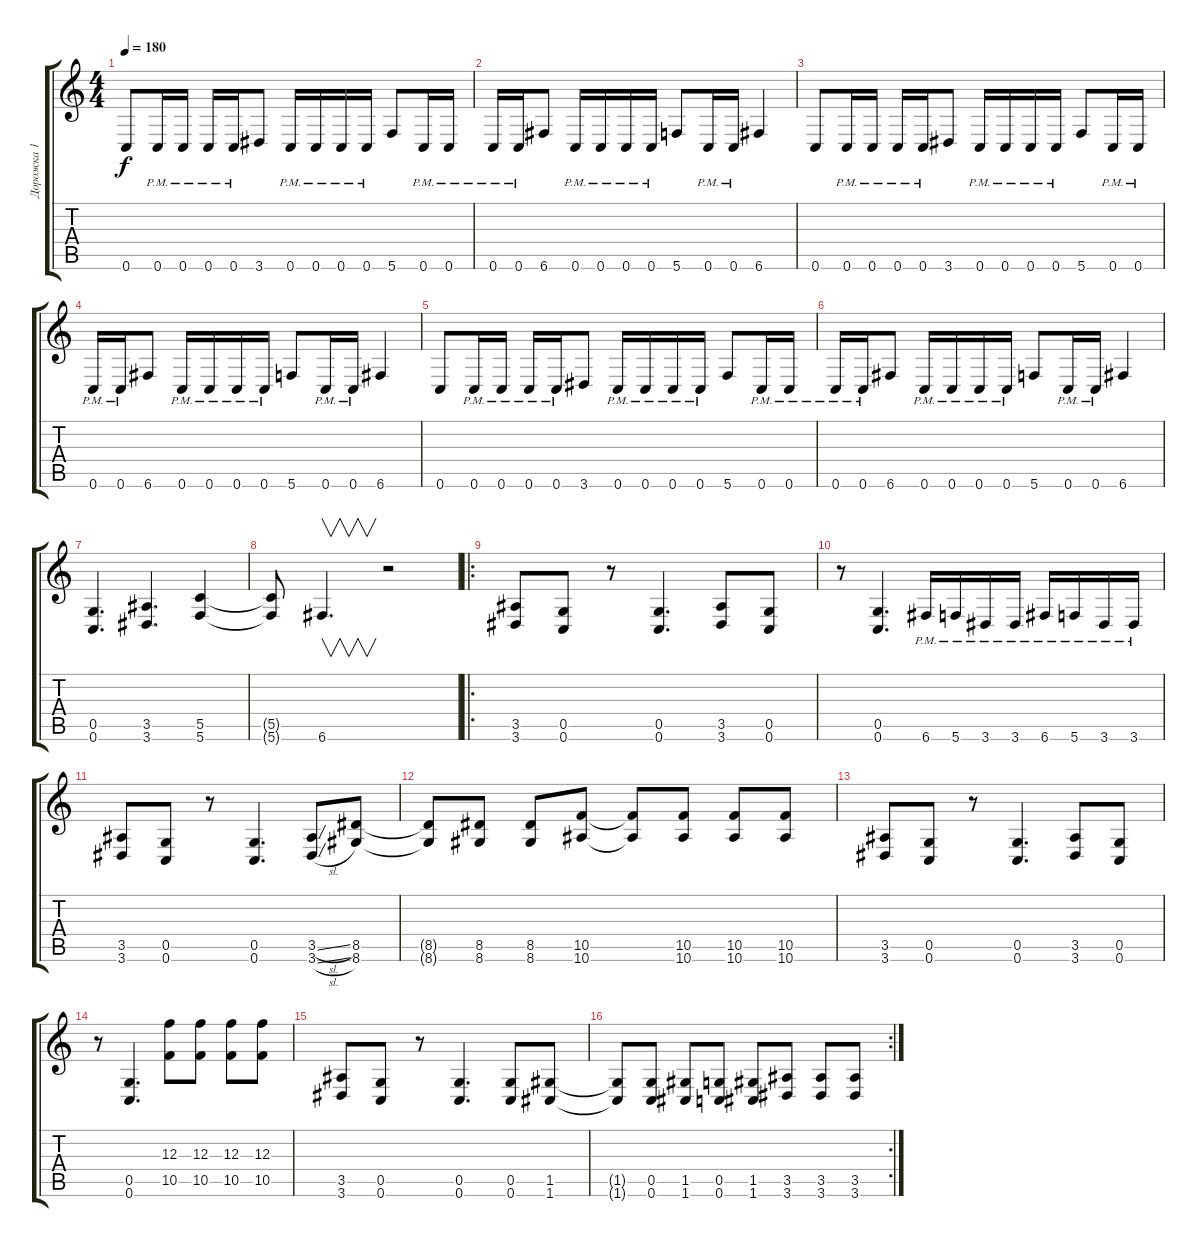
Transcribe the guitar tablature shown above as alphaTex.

\track ("Дорожка 1" "Дорожка 1") {instrument distortionguitar}
\staff {score tabs}
\tuning (D4 A3 F3 C3 G2 C2) {hide}
\ts (4 4)
\tempo 180
\clef g2
\ks c
0.6.8{dy f} 0.6{pm}.16 0.6{pm}.16 0.6{pm}.16 0.6{pm}.16 3.6.8 0.6{pm}.16 0.6{pm}.16 0.6{pm}.16 0.6{pm}.16 5.6.8 0.6{pm}.16 0.6{pm}.16 |
0.6{pm}.16 0.6{pm}.16 6.6.8 0.6{pm}.16 0.6{pm}.16 0.6{pm}.16 0.6{pm}.16 5.6.8 0.6{pm}.16 0.6{pm}.16 6.6.4 |
0.6.8 0.6{pm}.16 0.6{pm}.16 0.6{pm}.16 0.6{pm}.16 3.6.8 0.6{pm}.16 0.6{pm}.16 0.6{pm}.16 0.6{pm}.16 5.6.8 0.6{pm}.16 0.6{pm}.16 |
0.6{pm}.16 0.6{pm}.16 6.6.8 0.6{pm}.16 0.6{pm}.16 0.6{pm}.16 0.6{pm}.16 5.6.8 0.6{pm}.16 0.6{pm}.16 6.6.4 |
0.6.8 0.6{pm}.16 0.6{pm}.16 0.6{pm}.16 0.6{pm}.16 3.6.8 0.6{pm}.16 0.6{pm}.16 0.6{pm}.16 0.6{pm}.16 5.6.8 0.6{pm}.16 0.6{pm}.16 |
0.6{pm}.16 0.6{pm}.16 6.6.8 0.6{pm}.16 0.6{pm}.16 0.6{pm}.16 0.6{pm}.16 5.6.8 0.6{pm}.16 0.6{pm}.16 6.6.4 |
(0.5 0.6).4{d} (3.5 3.6).4{d} (5.5 5.6).4 |
(5.5{t} 5.6{t}).8 6.6.4{v d} r.2 |
\ro
(3.5 3.6).8 (0.5 0.6).8 r.8 (0.5 0.6).4{d} (3.5 3.6).8 (0.5 0.6).8 |
r.8 (0.5 0.6).4{d} 6.6{pm}.16 5.6{pm}.16 3.6{pm}.16 3.6{pm}.16 6.6{pm}.16 5.6{pm}.16 3.6{pm}.16 3.6{pm}.16 |
(3.5 3.6).8 (0.5 0.6).8 r.8 (0.5 0.6).4{d} (3.5{sl} 3.6{sl}).8 (8.5 8.6).8 |
(8.5{t} 8.6{t}).8 (8.5 8.6).8 (8.5 8.6).8 (10.5 10.6).8 (10.5{t} 10.6{t}).8 (10.5 10.6).8 (10.5 10.6).8 (10.5 10.6).8 |
(3.5 3.6).8 (0.5 0.6).8 r.8 (0.5 0.6).4{d} (3.5 3.6).8 (0.5 0.6).8 |
r.8 (0.5 0.6).4{d} (12.3 10.5).8 (12.3 10.5).8 (12.3 10.5).8 (12.3 10.5).8 |
(3.5 3.6).8 (0.5 0.6).8 r.8 (0.5 0.6).4{d} (0.5 0.6).8 (1.5 1.6).8 |
\rc 2
(1.5{t} 1.6{t}).8 (0.5 0.6).8 (1.5 1.6).8 (0.5 0.6).8 (1.5 1.6).8 (3.5 3.6).8 (3.5 3.6).8 (3.5 3.6).8
